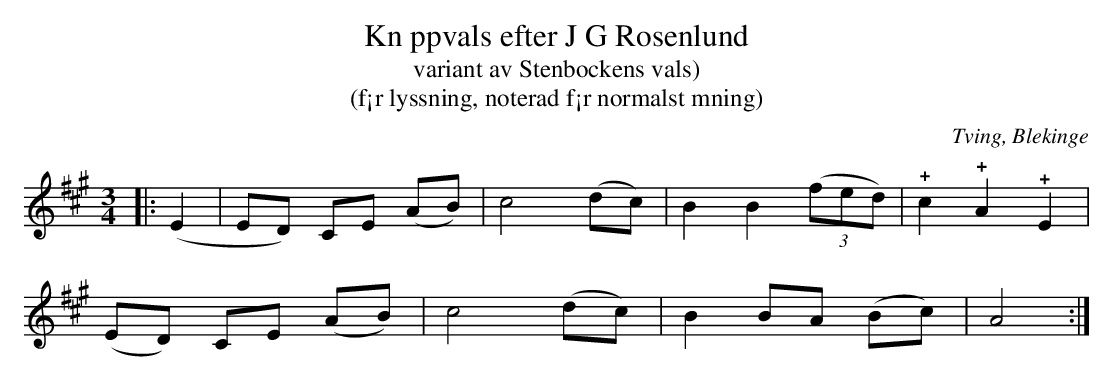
X:1
T:Kn ppvals efter J G Rosenlund
T:variant av Stenbockens vals)
T:(f¡r lyssning, noterad f¡r normalst mning)
O:Tving, Blekinge
M:3/4
L:1/4
Q:160
K:A
|: (E | E/D/) C/E/ (A/B/) | c2 (d/c/) | B B ((3f/e/d/) | !+!c !+!A !+!E |
 (E/D/) C/E/ (A/B/) | c2 (d/c/) | B B/A/ (B/c/) | A2 :|
